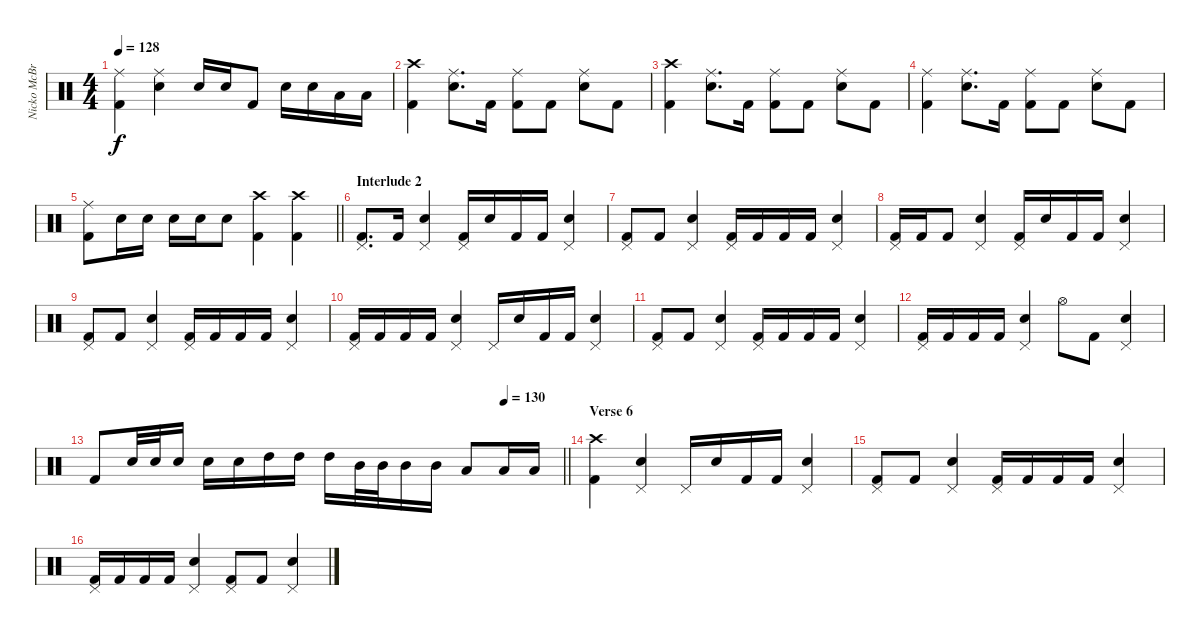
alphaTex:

\track ("Nicko McBrain" "Nicko McBr") {instrument percussion}
\staff {score}
\articulation defaults
\ts (4 4)
\tempo 128
\clef neutral
\ks c
("Ride (middle)" "Kick (hit) 2").4{dy f} ("Ride (middle)" "Electric Snare (hit)").4 "Electric Snare (hit)".16 "Electric Snare (hit)".16 "Kick (hit) 2".8 "Electric Snare (hit)".16 "Electric Snare (hit)".16 "Low Tom (hit)".16 "Low Tom (hit)".16 |
("Crash high (hit)" "Kick (hit) 2").4 ("Ride (middle)" "Electric Snare (hit)").8{d} "Kick (hit) 2".16 ("Ride (middle)" "Kick (hit) 2").8 "Kick (hit) 2".8 ("Ride (middle)" "Electric Snare (hit)").8 "Kick (hit) 2".8 |
("Crash high (hit)" "Kick (hit) 2").4 ("Ride (middle)" "Electric Snare (hit)").8{d} "Kick (hit) 2".16 ("Ride (middle)" "Kick (hit) 2").8 "Kick (hit) 2".8 ("Ride (middle)" "Electric Snare (hit)").8 "Kick (hit) 2".8 |
("Ride (middle)" "Kick (hit) 2").4 ("Ride (middle)" "Electric Snare (hit)").8{d} "Kick (hit) 2".16 ("Ride (middle)" "Kick (hit) 2").8 "Kick (hit) 2".8 ("Ride (middle)" "Electric Snare (hit)").8 "Kick (hit) 2".8 |
\barLineRight lightlight
("Ride (middle)" "Kick (hit) 2").8 "Electric Snare (hit)".16 "Electric Snare (hit)".16 "Electric Snare (hit)".16 "Electric Snare (hit)".16 "Electric Snare (hit)".8 ("Crash high (hit)" "Kick (hit) 2").4 ("Crash high (hit)" "Kick (hit) 2").4 |
\section ("" "Interlude 2")
("Pedal Hi-Hat (hit)" "Kick (hit) 2").8{d} "Kick (hit) 2".16 ("Pedal Hi-Hat (hit)" "Electric Snare (hit)").4 ("Pedal Hi-Hat (hit)" "Kick (hit) 2").16 "Electric Snare (hit)".16 "Kick (hit) 2".16 "Kick (hit) 2".16 ("Pedal Hi-Hat (hit)" "Electric Snare (hit)").4 |
("Pedal Hi-Hat (hit)" "Kick (hit) 2").8 "Kick (hit) 2".8 ("Pedal Hi-Hat (hit)" "Electric Snare (hit)").4 ("Pedal Hi-Hat (hit)" "Kick (hit) 2").16 "Kick (hit) 2".16 "Kick (hit) 2".16 "Kick (hit) 2".16 ("Pedal Hi-Hat (hit)" "Electric Snare (hit)").4 |
("Pedal Hi-Hat (hit)" "Kick (hit) 2").16 "Kick (hit) 2".16 "Kick (hit) 2".8 ("Pedal Hi-Hat (hit)" "Electric Snare (hit)").4 ("Pedal Hi-Hat (hit)" "Kick (hit) 2").16 "Electric Snare (hit)".16 "Kick (hit) 2".16 "Kick (hit) 2".16 ("Pedal Hi-Hat (hit)" "Electric Snare (hit)").4 |
("Pedal Hi-Hat (hit)" "Kick (hit) 2").8 "Kick (hit) 2".8 ("Pedal Hi-Hat (hit)" "Electric Snare (hit)").4 ("Pedal Hi-Hat (hit)" "Kick (hit) 2").16 "Kick (hit) 2".16 "Kick (hit) 2".16 "Kick (hit) 2".16 ("Pedal Hi-Hat (hit)" "Electric Snare (hit)").4 |
("Pedal Hi-Hat (hit)" "Kick (hit) 2").16 "Kick (hit) 2".16 "Kick (hit) 2".16 "Kick (hit) 2".16 ("Pedal Hi-Hat (hit)" "Electric Snare (hit)").4 "Pedal Hi-Hat (hit)".16 "Electric Snare (hit)".16 "Kick (hit) 2".16 "Kick (hit) 2".16 ("Pedal Hi-Hat (hit)" "Electric Snare (hit)").4 |
("Pedal Hi-Hat (hit)" "Kick (hit) 2").8 "Kick (hit) 2".8 ("Pedal Hi-Hat (hit)" "Electric Snare (hit)").4 ("Pedal Hi-Hat (hit)" "Kick (hit) 2").16 "Kick (hit) 2".16 "Kick (hit) 2".16 "Kick (hit) 2".16 ("Pedal Hi-Hat (hit)" "Electric Snare (hit)").4 |
("Pedal Hi-Hat (hit)" "Kick (hit) 2").16 "Kick (hit) 2".16 "Kick (hit) 2".16 "Kick (hit) 2".16 ("Pedal Hi-Hat (hit)" "Electric Snare (hit)").4 "Hi-Hat (open)".8 "Kick (hit) 2".8 ("Pedal Hi-Hat (hit)" "Electric Snare (hit)").4 |
\tempo (130 0.875)
\barLineRight lightlight "Kick (hit) 2".8 "Electric Snare (hit)".32 "Electric Snare (hit)".32 "Electric Snare (hit)".16 "Electric Snare (hit)".16 "Electric Snare (hit)".16 "High Tom (hit)".16 "High Tom (hit)".16 "High Tom (hit)".16 "Mid Tom (hit)".32 "Mid Tom (hit)".32 "Mid Tom (hit)".16 "Mid Tom (hit)".16 "Low Tom (hit)".8 "Low Tom (hit)".16 "Low Tom (hit)".16
|
\section ("" "Verse 6")
("Crash high (hit)" "Kick (hit) 2").4 ("Pedal Hi-Hat (hit)" "Electric Snare (hit)").4 "Pedal Hi-Hat (hit)".16 "Electric Snare (hit)".16 "Kick (hit) 2".16 "Kick (hit) 2".16 ("Pedal Hi-Hat (hit)" "Electric Snare (hit)").4 |
("Pedal Hi-Hat (hit)" "Kick (hit) 2").8 "Kick (hit) 2".8 ("Pedal Hi-Hat (hit)" "Electric Snare (hit)").4 ("Pedal Hi-Hat (hit)" "Kick (hit) 2").16 "Kick (hit) 2".16 "Kick (hit) 2".16 "Kick (hit) 2".16 ("Pedal Hi-Hat (hit)" "Electric Snare (hit)").4 |
("Pedal Hi-Hat (hit)" "Kick (hit) 2").16 "Kick (hit) 2".16 "Kick (hit) 2".16 "Kick (hit) 2".16 ("Pedal Hi-Hat (hit)" "Electric Snare (hit)").4 ("Pedal Hi-Hat (hit)" "Kick (hit) 2").8 "Kick (hit) 2".8 ("Pedal Hi-Hat (hit)" "Electric Snare (hit)").4
